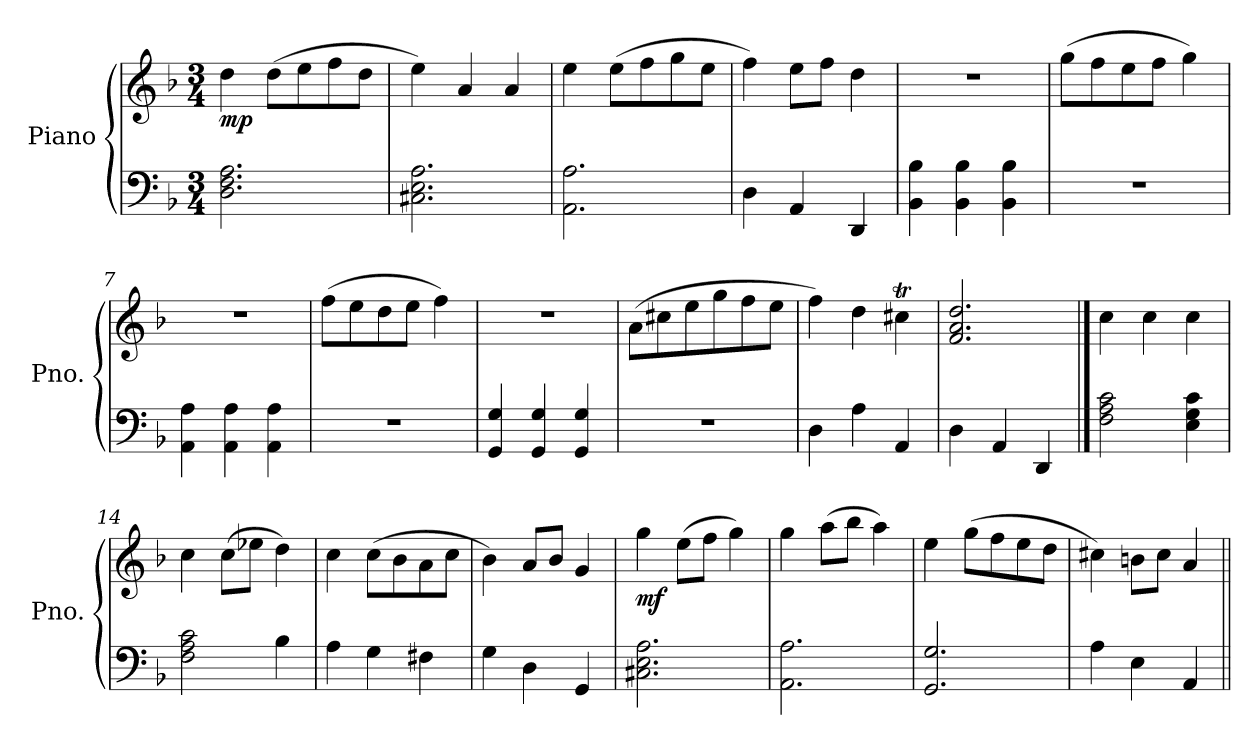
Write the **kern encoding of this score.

**kern	**kern	**dynam
*part1	*part1	*part1
*staff2	*staff1	*staff1/2
*I"Piano	*	*
*I'Pno.	*	*
*clefF4	*clefG2	*
*k[b-]	*k[b-]	*
*M3/4	*M3/4	*
=1	=1	=1
!	!	!LO:DY:b
2.D\ 2.F\ 2.A\	4dd\	mp
.	(8dd\L	.
.	8ee\	.
.	8ff\	.
.	8dd\J	.
=2	=2	=2
2.C#X\ 2.E\ 2.A\	4ee\)	.
.	4a/	.
.	4a/	.
=3	=3	=3
2.AA\ 2.A\	4ee\	.
.	(8ee\L	.
.	8ff\	.
.	8gg\	.
.	8ee\J	.
=4	=4	=4
4D\	4ff\)	.
4AA/	8ee\L	.
.	8ff\J	.
4DD/	4dd\	.
=5	=5	=5
4BB-\ 4B-\	2.r	.
4BB-\ 4B-\	.	.
4BB-\ 4B-\	.	.
=6	=6	=6
2.r	(8gg\L	.
.	8ff\	.
.	8ee\	.
.	8ff\J	.
.	4gg\)	.
!!LO:LB:g=z
=7	=7	=7
4AA\ 4A\	2.r	.
4AA\ 4A\	.	.
4AA\ 4A\	.	.
=8	=8	=8
2.r	(8ff\L	.
.	8ee\	.
.	8dd\	.
.	8ee\J	.
.	4ff\)	.
=9	=9	=9
4GG/ 4G/	2.r	.
4GG/ 4G/	.	.
4GG/ 4G/	.	.
=10	=10	=10
2.r	(8a\L	.
.	8cc#X\	.
.	8ee\	.
.	8gg\	.
.	8ff\	.
.	8ee\J	.
=11	=11	=11
4D\	4ff\)	.
4A\	4dd\	.
4AA/	4cc#Xt\	.
=12	=12	=12
4D\	2.f/ 2.a/ 2.dd/	.
4AA/	.	.
4DD/	.	.
!!LO:LB:g=z
==13	==13	==13
2F\ 2A\ 2c\	4cc\	.
.	4cc\	.
4E\ 4G\ 4c\	4cc\	.
=14	=14	=14
2F\ 2A\ 2c\	4cc\	.
.	(8cc\L	.
.	8ee-X\J	.
4B-\	4dd\)	.
=15	=15	=15
4A\	4cc\	.
4G\	(8cc\L	.
.	8b-\	.
4F#X\	8a\	.
.	8cc\J	.
=16	=16	=16
4G\	4b-\)	.
4D\	8a/L	.
.	8b-/J	.
4GG/	4g/	.
!!LO:LB:g=z
=17	=17	=17
!	!	!LO:DY:b
2.C#X\ 2.E\ 2.A\	4gg\	mf
.	(8ee\L	.
.	8ff\J	.
.	4gg\)	.
=18	=18	=18
2.AA\ 2.A\	4gg\	.
.	(8aa\L	.
.	8bb-\J	.
.	4aa\)	.
=19	=19	=19
2.GG/ 2.G/	4ee\	.
.	(8gg\L	.
.	8ff\	.
.	8ee\	.
.	8dd\J	.
=20	=20	=20
4A\	4cc#X\)	.
4E\	8bn\L	.
.	8cc#\J	.
4AA/	4a/	.
=||	=||	=||
*-	*-	*-
